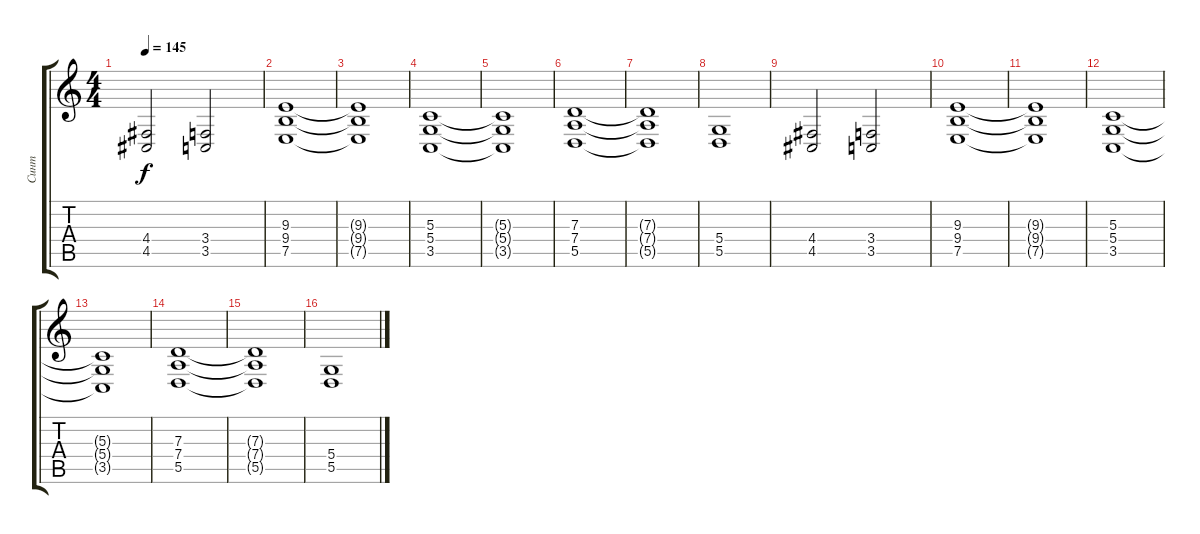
\track ("Синт" "Синт") {instrument stringensemble2}
\staff {score tabs}
\tuning (E4 B3 G3 D3 A2 E2) {hide}
\ts (4 4)
\tempo 145
\clef g2
\ks c
(4.4 4.5).2{dy f} (3.4 3.5).2 |
(9.3 9.4 7.5).1 |
(9.3{t} 9.4{t} 7.5{t}).1 |
(5.3 5.4 3.5).1 |
(5.3{t} 5.4{t} 3.5{t}).1 |
(7.3 7.4 5.5).1 |
(7.3{t} 7.4{t} 5.5{t}).1 |
(5.4 5.5).1 |
(4.4 4.5).2 (3.4 3.5).2 |
(9.3 9.4 7.5).1 |
(9.3{t} 9.4{t} 7.5{t}).1 |
(5.3 5.4 3.5).1 |
(5.3{t} 5.4{t} 3.5{t}).1 |
(7.3 7.4 5.5).1 |
(7.3{t} 7.4{t} 5.5{t}).1 |
(5.4 5.5).1
